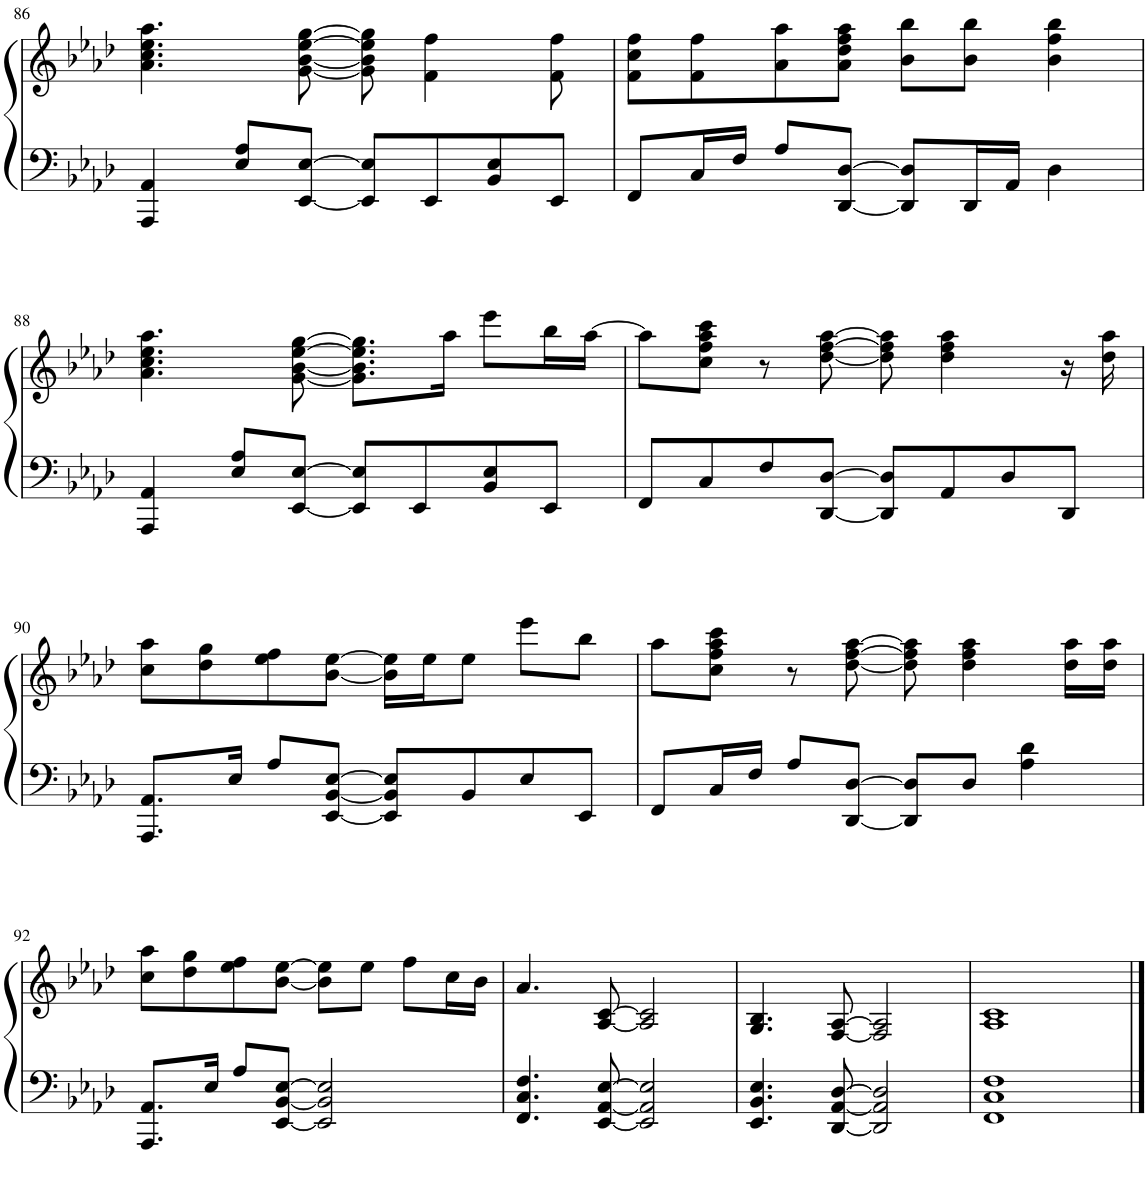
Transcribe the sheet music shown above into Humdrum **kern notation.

**kern	**kern
*part1	*part1
*staff2	*staff1
*I"Piano	*
*I'Pno.	*
!!LO:PB:g=z
*clefF4	*clefG2
*k[b-e-a-d-]	*k[b-e-a-d-]
*M4/4	*M4/4
=86	=86
4AAA-/ 4AA-/	4.a-\ 4.cc\ 4.ee-\ 4.aa-\
8E-/ 8A-/L	.
[8EE-/ [8E-/J	[8g\ [8b-\ [8ee-\ [8gg\
8EE-/] 8E-/]L	8g\] 8b-\] 8ee-\] 8gg\]
8EE-/	4f\ 4ff\
8BB-/ 8E-/	.
8EE-/J	8f\ 8ff\
=87	=87
8FF/L	8f\ 8cc\ 8ff\L
16C/L	8f\ 8ff\
16F/JJ	.
8A-/L	8a-\ 8aa-\
[8DD-/ [8D-/J	8a-\ 8dd-\ 8ff\ 8aa-\J
8DD-/] 8D-/]L	8b-\ 8bb-\L
16DD-/L	8b-\ 8bb-\J
16AA-/JJ	.
4D-\	4b-\ 4ff\ 4bb-\
!!LO:LB:g=z
=88	=88
4AAA-/ 4AA-/	4.a-\ 4.cc\ 4.ee-\ 4.aa-\
8E-/ 8A-/L	.
[8EE-/ [8E-/J	[8g\ [8b-\ [8ee-\ [8gg\
8EE-/] 8E-/]L	8.g\] 8.b-\] 8.ee-\] 8.gg\]L
8EE-/	.
.	16aa-\Jk
8BB-/ 8E-/	8eee-\L
8EE-/J	16bb-\L
.	[16aa-\JJ
=89	=89
8FF/L	8aa-\L]
8C/	8cc\ 8ff\ 8aa-\ 8ccc\J
8F/	8r
[8DD-/ [8D-/J	[8dd-\ [8ff\ [8aa-\
8DD-/] 8D-/]L	8dd-\] 8ff\] 8aa-\]
8AA-/	4dd-\ 4ff\ 4aa-\
8D-/	.
8DD-/J	16r
.	16dd-\ 16aa-\
!!LO:LB:g=z
=90	=90
8.AAA-/ 8.AA-/L	8cc\ 8aa-\L
.	8dd-\ 8gg\
16E-/Jk	.
8A-/L	8ee-\ 8ff\
[8EE-/ [8BB-/ [8E-/J	[8b-\ [8ee-\J
8EE-/] 8BB-/] 8E-/]L	16b-\] 16ee-\]LL
.	16ee-\J
8BB-/	8ee-\J
8E-/	8eee-\L
8EE-/J	8bb-\J
=91	=91
8FF/L	8aa-\L
16C/L	8cc\ 8ff\ 8aa-\ 8ccc\J
16F/JJ	.
8A-/L	8r
[8DD-/ [8D-/J	[8dd-\ [8ff\ [8aa-\
8DD-/] 8D-/]L	8dd-\] 8ff\] 8aa-\]
8D-/J	4dd-\ 4ff\ 4aa-\
4A-\ 4d-\	.
.	16dd-\ 16aa-\LL
.	16dd-\ 16aa-\JJ
!!LO:LB:g=z
=92	=92
8.AAA-/ 8.AA-/L	8cc\ 8aa-\L
.	8dd-\ 8gg\
16E-/Jk	.
8A-/L	8ee-\ 8ff\
[8EE-/ [8BB-/ [8E-/J	[8b-\ [8ee-\J
2EE-/] 2BB-/] 2E-/]	8b-\] 8ee-\]L
.	8ee-\J
.	8ff\L
.	16cc\L
.	16b-\JJ
=93	=93
4.FF/ 4.C/ 4.F/	4.a-/
[8EE-/ [8AA-/ [8E-/	[8A-/ [8c/
2EE-/] 2AA-/] 2E-/]	2A-/] 2c/]
=94	=94
4.EE-/ 4.BB-/ 4.E-/	4.G/ 4.B-/
[8DD-/ [8AA-/ [8D-/	[8F/ [8A-/
2DD-/] 2AA-/] 2D-/]	2F/] 2A-/]
=95	=95
1FF 1C 1F	1A- 1c
==	==
*-	*-
